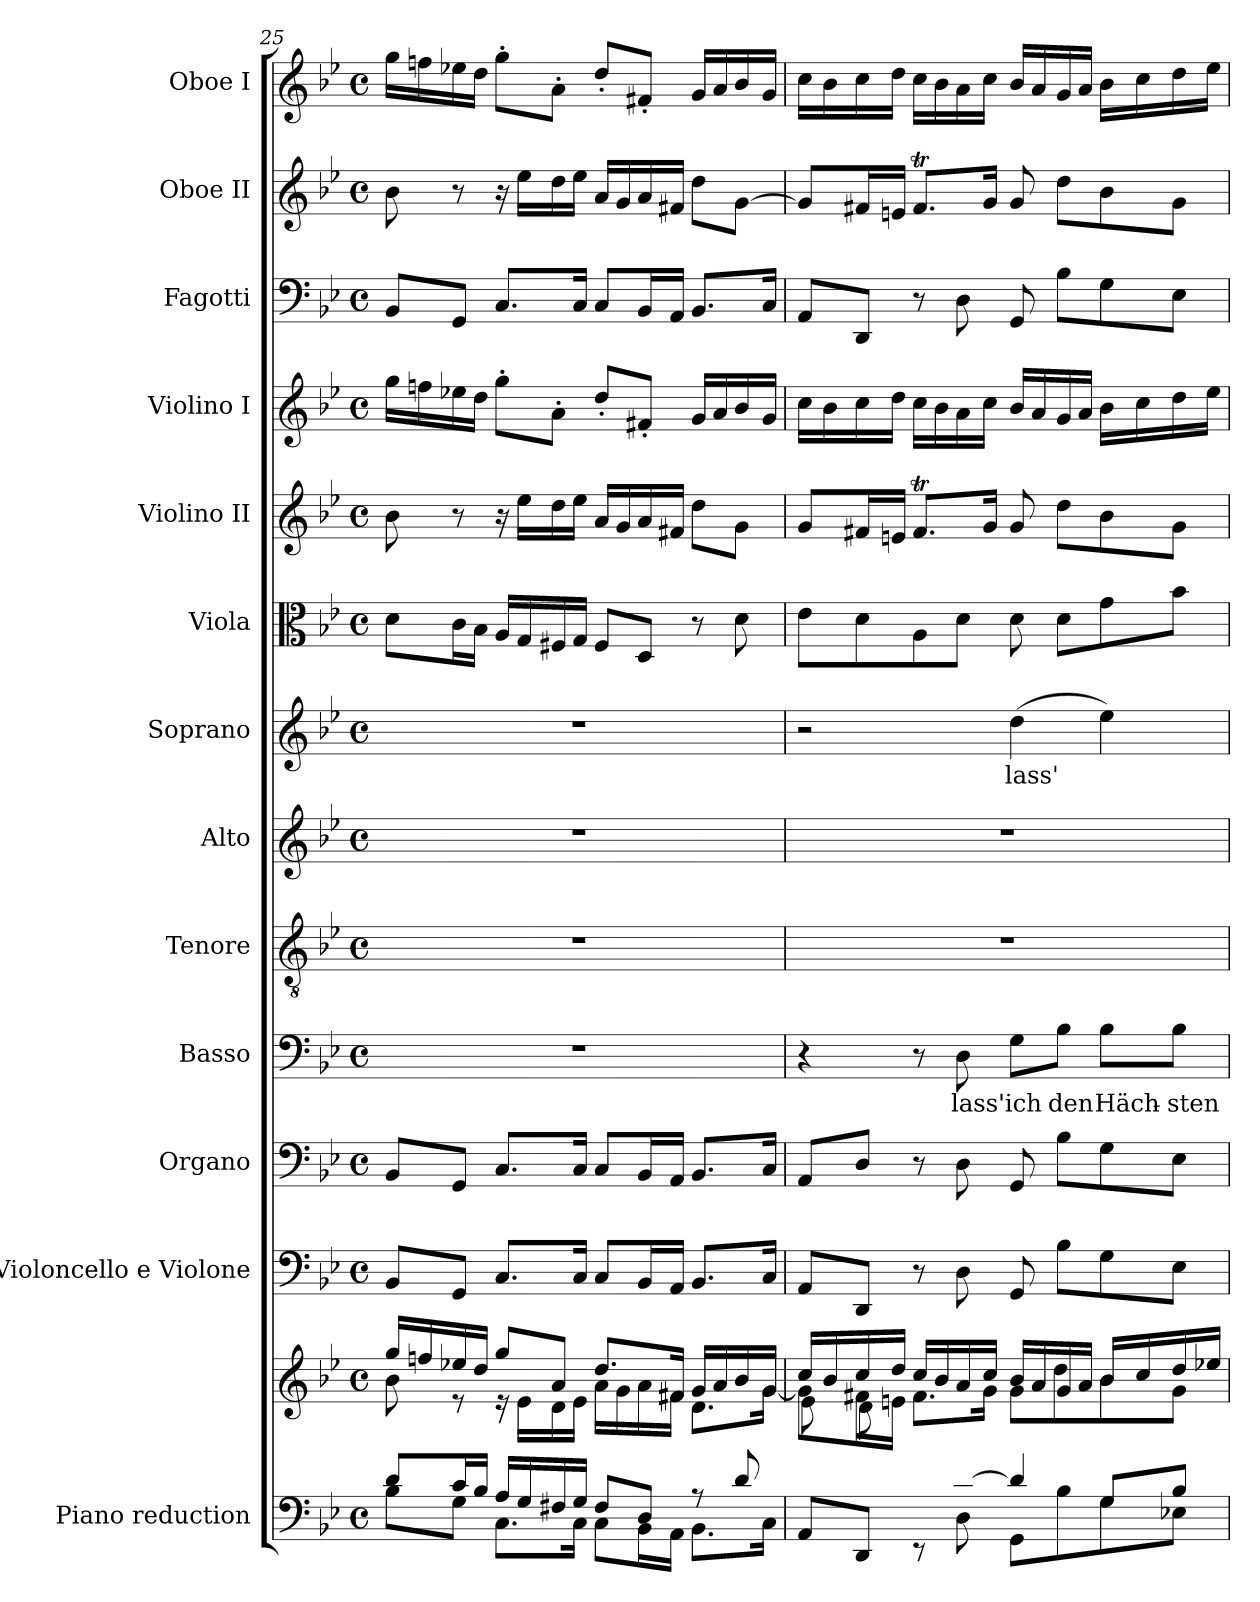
**kern	**kern	**kern	**kern	**kern	**text	**kern	**kern	**kern	**text	**kern	**kern	**kern	**kern	**kern	**kern
*part13	*part13	*part12	*part11	*part10	*part10	*part9	*part8	*part7	*part7	*part6	*part5	*part4	*part3	*part2	*part1
*staff14	*staff13	*staff12	*staff11	*staff10	*staff10	*staff9	*staff8	*staff7	*staff7	*staff6	*staff5	*staff4	*staff3	*staff2	*staff1
*I"Piano reduction	*	*I"Violoncello  e Violone	*I"Organo	*I"Basso	*	*I"Tenore	*I"Alto	*I"Soprano	*	*I"Viola	*I"Violino II	*I"Violino I	*I"Fagotti	*I"Oboe II	*I"Oboe I
*I'Pno	*	*	*	*	*	*	*	*	*	*	*	*	*	*I'Ob	*I'Ob
!!LO:PB:g=z
*clefF4	*clefG2	*clefF4	*clefF4	*clefF4	*	*clefGv2	*clefG2	*clefG2	*	*clefC3	*clefG2	*clefG2	*clefF4	*clefG2	*clefG2
*k[b-e-]	*k[b-e-]	*k[b-e-]	*k[b-e-]	*k[b-e-]	*	*k[b-e-]	*k[b-e-]	*k[b-e-]	*	*k[b-e-]	*k[b-e-]	*k[b-e-]	*k[b-e-]	*k[b-e-]	*k[b-e-]
*M4/4	*M4/4	*M4/4	*M4/4	*M4/4	*	*M4/4	*M4/4	*M4/4	*	*M4/4	*M4/4	*M4/4	*M4/4	*M4/4	*M4/4
*met(c)	*met(c)	*met(c)	*met(c)	*met(c)	*	*met(c)	*met(c)	*met(c)	*	*met(c)	*met(c)	*met(c)	*met(c)	*met(c)	*met(c)
=25	=25	=25	=25	=25	=25	=25	=25	=25	=25	=25	=25	=25	=25	=25	=25
*^	*^	*	*	*	*	*	*	*	*	*	*	*	*	*	*
8d/L	8B-\L	16gg/LL	8b-\	8BB-/L	8BB-/L	1r	.	1r	1r	1r	.	8d\L	8b-\	16gg\LL	8BB-/L	8b-\	16gg\LL
.	.	16ffn/	.	.	.	.	.	.	.	.	.	.	.	16ffn\	.	.	16ffn\
16c/L	8G\J	16ee-X/	8r	8GG/J	8GG/J	.	.	.	.	.	.	16c\L	8r	16ee-X\	8GG/J	8r	16ee-X\
16B-/JJ	.	16dd/JJ	.	.	.	.	.	.	.	.	.	16B-\JJ	.	16dd\JJ	.	.	16dd\JJ
16A/LL	8.C\L	8gg/L	16r	8.C/L	8.C/L	.	.	.	.	.	.	16A/LL	16r	8gg'\L	8.C/L	16r	8gg'\L
16G/	.	.	16e-\LL	.	.	.	.	.	.	.	.	16G/	16ee-\LL	.	.	16ee-\LL	.
16F#X/	.	8a/J	16d\	.	.	.	.	.	.	.	.	16F#X/	16dd\	8a'\J	.	16dd\	8a'\J
16G/JJ	16C\Jk	.	16e-\JJ	16C/Jk	16C/Jk	.	.	.	.	.	.	16G/JJ	16ee-\JJ	.	16C/Jk	16ee-\JJ	.
8F#/L	8C\L	8.dd/L	16a\LL	8C/L	8C/L	.	.	.	.	.	.	8F#/L	16a/LL	8dd'/L	8C/L	16a/LL	8dd'/L
.	.	.	16g\	.	.	.	.	.	.	.	.	.	16g/	.	.	16g/	.
8D/J	16BB-\L	.	16a\	16BB-/L	16BB-/L	.	.	.	.	.	.	8D/J	16a/	8f#X'/J	16BB-/L	16a/	8f#X'/J
.	16AA\JJ	16f#X/Jk	16f#\JJ	16AA/JJ	16AA/JJ	.	.	.	.	.	.	.	16f#X/JJ	.	16AA/JJ	16f#X/JJ	.
8r	8.BB-\L	16g/LL	8.d\L	8.BB-/L	8.BB-/L	.	.	.	.	.	.	8r	8dd\L	16g/LL	8.BB-/L	8dd\L	16g/LL
.	.	16a/	.	.	.	.	.	.	.	.	.	.	.	16a/	.	.	16a/
8d/	.	16b-/	.	.	.	.	.	.	.	.	.	8d\	8g\J	16b-/	.	[8g\J	16b-/
.	16C\Jk	16g/JJ	[16g\Jk	16C/Jk	16C/Jk	.	.	.	.	.	.	.	.	16g/JJ	16C/Jk	.	16g/JJ
=26	=26	=26	=26	=26	=26	=26	=26	=26	=26	=26	=26	=26	=26	=26	=26	=26	=26
*	*	*	*^	*	*	*	*	*	*	*	*	*	*	*	*	*	*
4ryy	8AA/L	16cc/LL	8g\L]	8e-\L	8AA/L	8AA/L	4r	.	1r	1r	2r	.	8e-\L	8g/L	16cc\LL	8AA/L	8g/L]	16cc\LL
.	.	16b-/	.	.	.	.	.	.	.	.	.	.	.	.	16b-\	.	.	16b-\
.	8DD/J	16cc/	16f#X\L	8d\	8DD/J	8D/J	.	.	.	.	.	.	8d\	16f#X/L	16cc\	8DD/J	16f#X/L	16cc\
.	.	16dd/JJ	16en\JJ	.	.	.	.	.	.	.	.	.	.	16en/JJ	16dd\JJ	.	16en/JJ	16dd\JJ
8A/	8r	16cc/LL	8.f#\L	2.ryy	8r	8r	8r	.	.	.	.	.	8A\	8.f#t/L	16cc\LL	8r	8.f#t/L	16cc\LL
.	.	16b-/	.	.	.	.	.	.	.	.	.	.	.	.	16b-\	.	.	16b-\
!	!	!	!	!	!	!	!	!LO:LY:b	!	!	!	!	!	!	!	!	!	!
[8d/J	8D\	16a/	.	.	8D\	8D\	8D\	lass'	.	.	.	.	8d\J	.	16a\	8D\	.	16a\
.	.	16cc/JJ	16g\Jk	.	.	.	.	.	.	.	.	.	.	16g/Jk	16cc\JJ	.	16g/Jk	16cc\JJ
!	!	!	!	!	!	!	!	!LO:LY:b	!	!	!	!LO:LY:b	!	!	!	!	!	!
4d/]	8GG\L	16b-/LL	8g\L	.	8GG/	8GG/	8G\L	ich	.	.	(>4dd\	lass'	8d\	8g/	16b-/LL	8GG/	8g/	16b-/LL
.	.	16a/	.	.	.	.	.	.	.	.	.	.	.	.	16a/	.	.	16a/
!	!	!	!	!	!	!	!	!LO:LY:b	!	!	!	!	!	!	!	!	!	!
.	8B-\	16g/	8dd\	.	8B-\L	8B-\L	8B-\J	den	.	.	.	.	8d\L	8dd\L	16g/	8B-\L	8dd\L	16g/
.	.	16a/JJ	.	.	.	.	.	.	.	.	.	.	.	.	16a/JJ	.	.	16a/JJ
!	!	!	!	!	!	!	!	!LO:LY:b	!	!	!	!	!	!	!	!	!	!
8G/L	8G\	16b-/LL	8b-\	.	8G\	8G\	8B-\L	Häch-	.	.	4ee-\)	.	8g\	8b-\	16b-\LL	8G\	8b-\	16b-\LL
.	.	16cc/	.	.	.	.	.	.	.	.	.	.	.	.	16cc\	.	.	16cc\
!	!	!	!	!	!	!	!	!LO:LY:b	!	!	!	!	!	!	!	!	!	!
8B-/J	8E-X\J	16dd/	8g\J	.	8E-\J	8E-\J	8B-\J	-sten	.	.	.	.	8b-\J	8g\J	16dd\	8E-\J	8g\J	16dd\
.	.	16ee-X/JJ	.	.	.	.	.	.	.	.	.	.	.	.	16ee-\JJ	.	.	16ee-\JJ
*v	*v	*	*	*	*	*	*	*	*	*	*	*	*	*	*	*	*	*
*	*v	*v	*v	*	*	*	*	*	*	*	*	*	*	*	*	*	*
=	=	=	=	=	=	=	=	=	=	=	=	=	=	=	=
*-	*-	*-	*-	*-	*-	*-	*-	*-	*-	*-	*-	*-	*-	*-	*-
